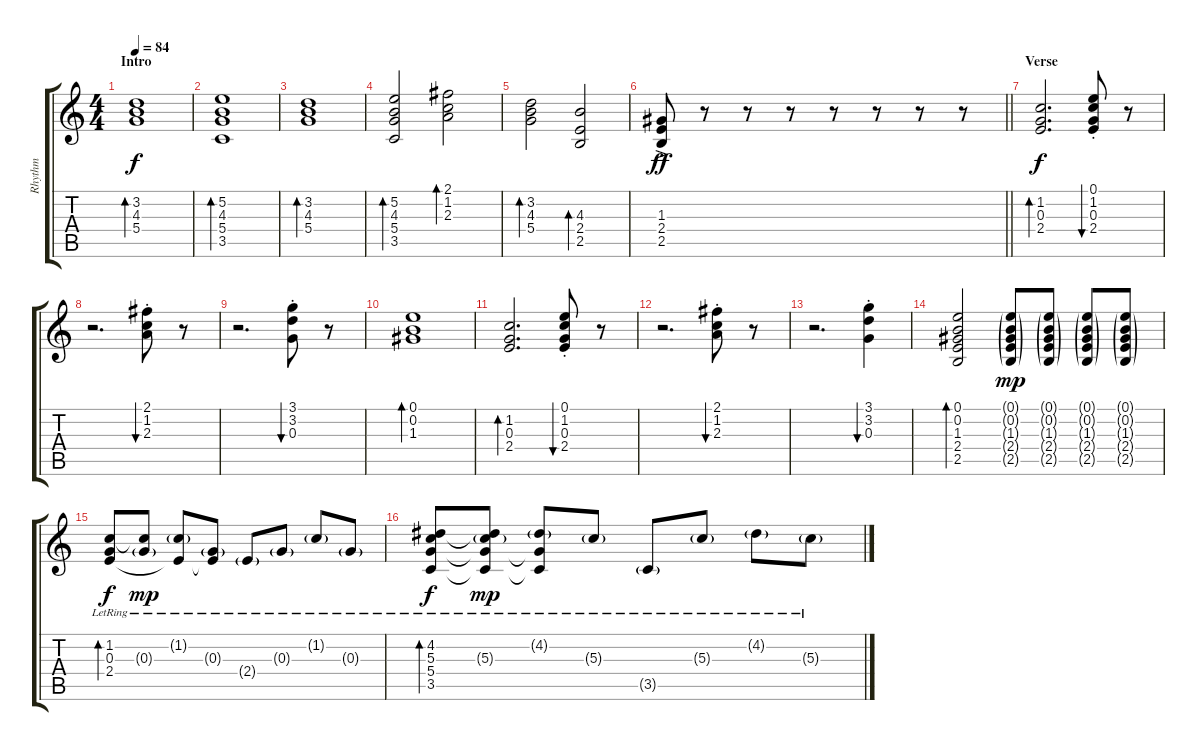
\track ("Rhythm" "Rhythm") {instrument electricguitarclean}
\staff {score tabs}
\tuning (E4 B3 G3 D3 A2 E2) {hide}
\ts (4 4)
\section ("" "Intro")
\tempo 84
\clef g2
\ks c
(3.2 4.3 5.4).1{bd 60 dy f} |
(5.2 4.3 5.4 3.5).1{bd 120} |
(3.2 4.3 5.4).1{bd 120} |
(5.2 4.3 5.4 3.5).2{bd 120} (2.1 1.2 2.3).2{bd 120} |
(3.2 4.3 5.4).2{bd 120} (4.3 2.4 2.5).2{bd 120} |
\barLineRight lightlight
(1.3 2.4{ac} 2.5).8{dy ff} r.8 r.8 r.8 r.8 r.8 r.8 r.8 |
\section ("" "Verse")
(1.2 0.3 2.4).2{d bd 120 dy f} (0.1 1.2{st} 0.3 2.4).8{bu 120} r.8 |
r.2{d} (2.1 1.2{st} 2.3).8{bu 120} r.8 |
r.2{d} (3.1 3.2{st} 0.3).8{bu 120} r.8 |
(0.1 0.2 1.3).1{bd 120} |
(1.2 0.3 2.4).2{d bd 120} (0.1 1.2{st} 0.3 2.4).8{bu 120} r.8 |
r.2{d} (2.1 1.2{st} 2.3).8{bu 120} r.8 |
r.2{d} (3.1 3.2{st} 0.3).4{bu 120} |
(0.1 0.2 1.3 2.4 2.5).2{bd 60} (0.1{g} 0.2{g} 1.3{g} 2.4{g} 2.5{g}).8{dy mp} (0.1{g} 0.2{g} 1.3{g} 2.4{g} 2.5{g}).8 (0.1{g} 0.2{g} 1.3{g} 2.4{g} 2.5{g}).8 (0.1{g} 0.2{g} 1.3{g} 2.4{g} 2.5{g}).8 |
(1.2{lr} 0.3{lr} 2.4{lr}).8{bd 120 dy f} (1.2{t} 0.3{g lr}).8{dy mp} (1.2{g lr} 2.4{t}).8 (0.3{g lr} 2.4{t}).8 2.4{g lr}.8 0.3{g lr}.8 1.2{g lr}.8 0.3{g lr}.8 |
(4.2{lr} 5.3{lr} 5.4{lr} 3.5{lr}).8{bd 60 dy f} (4.2{t} 5.3{g lr} 5.4{t} 3.5{t}).8{dy mp} (4.2{g lr} 5.4{t} 3.5{t}).8 5.3{g lr}.8 3.5{g lr}.8 5.3{g lr}.8 4.2{g lr}.8 5.3{g lr}.8
